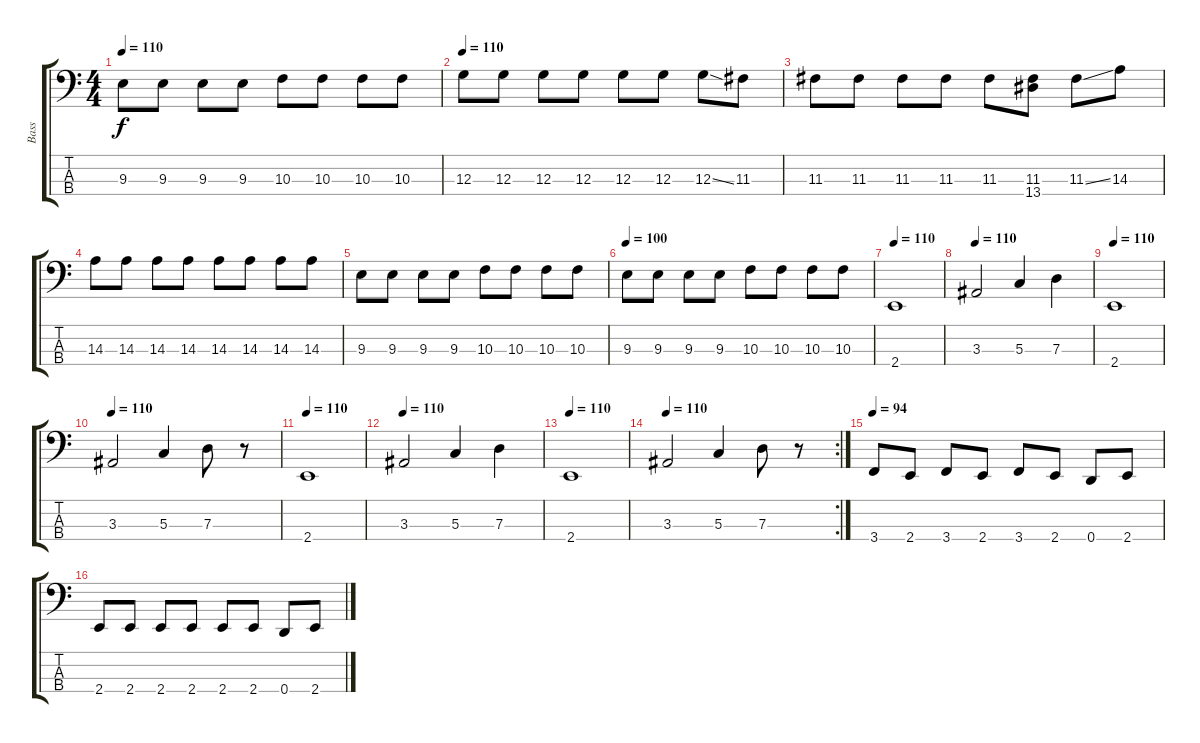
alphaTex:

\track ("Bass" "Bass") {instrument electricbassfinger}
\staff {score tabs}
\tuning (F2 C2 G1 D1) {hide}
\ts (4 4)
\tempo 110
\clef f4
\ks c
9.3.8{dy f} 9.3.8 9.3.8 9.3.8 10.3.8 10.3.8 10.3.8 10.3.8 |
\tempo 110
12.3.8 12.3.8 12.3.8 12.3.8 12.3.8 12.3.8 12.3{ss}.8 11.3.8 |
11.3.8 11.3.8 11.3.8 11.3.8 11.3.8 (11.3 13.4).8 11.3{ss}.8 14.3.8 |
14.3.8 14.3.8 14.3.8 14.3.8 14.3.8 14.3.8 14.3.8 14.3.8 |
9.3.8 9.3.8 9.3.8 9.3.8 10.3.8 10.3.8 10.3.8 10.3.8 |
\tempo 100
9.3.8 9.3.8 9.3.8 9.3.8 10.3.8 10.3.8 10.3.8 10.3.8 |
\tempo 100
\tempo 110
2.4.1 |
\tempo 110
3.3.2 5.3.4 7.3.4 |
\tempo 100
\tempo 110
2.4.1 |
\tempo 110
3.3.2 5.3.4 7.3.8 r.8 |
\tempo 110
2.4.1 |
\tempo 110
3.3.2 5.3.4 7.3.4 |
\tempo 110
2.4.1 |
\rc 2
\tempo 110
3.3.2 5.3.4 7.3.8 r.8 |
\tempo 94
3.4.8 2.4.8 3.4.8 2.4.8 3.4.8 2.4.8 0.4.8 2.4.8 |
2.4.8 2.4.8 2.4.8 2.4.8 2.4.8 2.4.8 0.4.8 2.4.8
